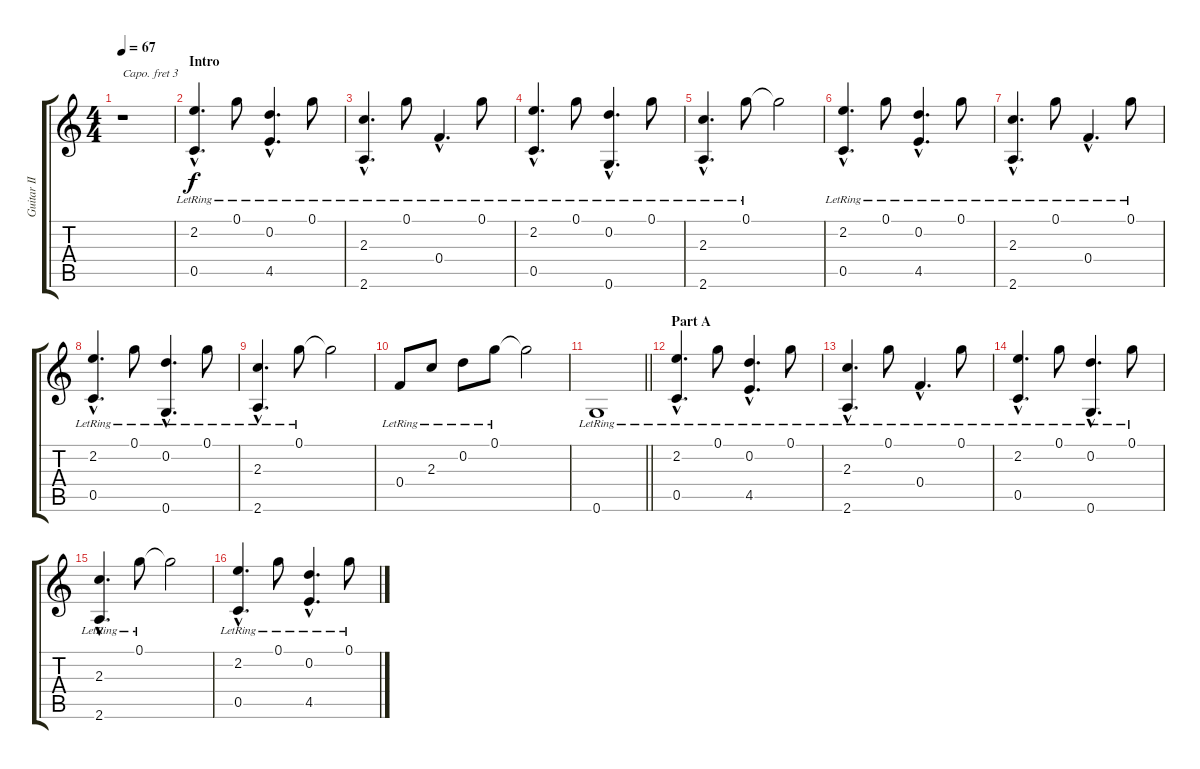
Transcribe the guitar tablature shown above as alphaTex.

\track ("Guitar II (Inoran)" "Guitar II ") {instrument acousticguitarsteel}
\staff {score tabs}
\capo 3
\tuning (E4 B3 G3 D3 A2 E2) {hide}
\ts (4 4)
\tempo 67
\clef g2
\ks c
r.1{dy f instrument acousticguitarsteel} |
\section ("" "Intro")
(2.2{hac lr} 0.5{hac lr}).4{d} 0.1{lr}.8 (0.2{hac lr} 4.5{hac lr}).4{d} 0.1{lr}.8 |
(2.3{hac lr} 2.6{hac lr}).4{d} 0.1{lr}.8 0.4{hac lr}.4{d} 0.1{lr}.8 |
(2.2{hac lr} 0.5{hac lr}).4{d} 0.1{lr}.8 (0.2{hac lr} 0.6{hac lr}).4{d} 0.1{lr}.8 |
(2.3{hac lr} 2.6{hac lr}).4{d} 0.1{lr}.8 0.1{t}.2 |
(2.2{hac lr} 0.5{hac lr}).4{d} 0.1{lr}.8 (0.2{hac lr} 4.5{hac lr}).4{d} 0.1{lr}.8 |
(2.3{hac lr} 2.6{hac lr}).4{d} 0.1{lr}.8 0.4{hac lr}.4{d} 0.1{lr}.8 |
(2.2{hac lr} 0.5{hac lr}).4{d} 0.1{lr}.8 (0.2{hac lr} 0.6{hac lr}).4{d} 0.1{lr}.8 |
(2.3{hac lr} 2.6{hac lr}).4{d} 0.1{lr}.8 0.1{t}.2 |
0.4{lr}.8 2.3{lr}.8 0.2{lr}.8 0.1{lr}.8 0.1{t}.2 |
\barLineRight lightlight
0.6{lr}.1 |
\section ("" "Part A")
(2.2{hac lr} 0.5{hac lr}).4{d} 0.1{lr}.8 (0.2{hac lr} 4.5{hac lr}).4{d} 0.1{lr}.8 |
(2.3{hac lr} 2.6{hac lr}).4{d} 0.1{lr}.8 0.4{hac lr}.4{d} 0.1{lr}.8 |
(2.2{hac lr} 0.5{hac lr}).4{d} 0.1{lr}.8 (0.2{hac lr} 0.6{hac lr}).4{d} 0.1{lr}.8 |
(2.3{hac lr} 2.6{hac lr}).4{d} 0.1{lr}.8 0.1{t}.2 |
(2.2{hac lr} 0.5{hac lr}).4{d} 0.1{lr}.8 (0.2{hac lr} 4.5{hac lr}).4{d} 0.1{lr}.8
